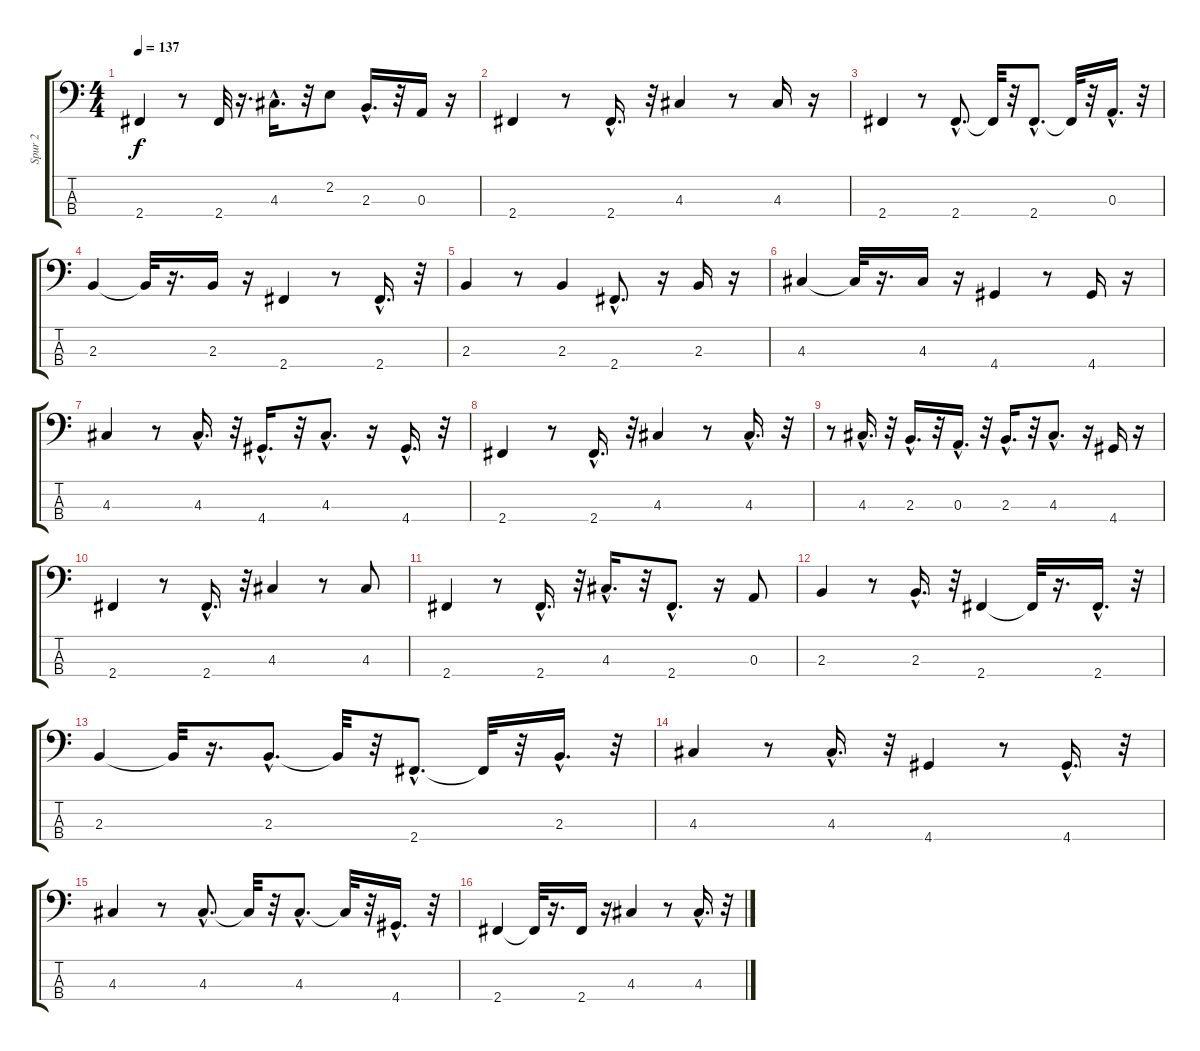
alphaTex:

\track ("Spur 2" "Spur 2") {instrument slapbass1}
\staff {score tabs}
\tuning (G2 D2 A1 E1) {hide}
\ts (4 4)
\tempo 137
\clef f4
\ks c
2.4.4{dy f} r.8 2.4.32 r.16{d} 4.3{hac}.16{d} r.32 2.2.8 2.3{hac}.16{d} r.32 0.3.16 r.16 |
2.4.4 r.8 2.4{hac}.16{d} r.32 4.3.4 r.8 4.3.16 r.16 |
2.4.4 r.8 2.4{hac}.8{d} 2.4{t}.32 r.32 2.4{hac}.8{d} 2.4{t}.32 r.32 0.3{hac}.16{d} r.32 |
2.3.4 2.3{t}.32 r.16{d} 2.3.16 r.16 2.4.4 r.8 2.4{hac}.16{d} r.32 |
2.3.4 r.8 2.3.4 2.4{hac}.8{d} r.16 2.3.16 r.16 |
4.3.4 4.3{t}.32 r.16{d} 4.3.16 r.16 4.4.4 r.8 4.4.16 r.16 |
4.3.4 r.8 4.3{hac}.16{d} r.32 4.4{hac}.16{d} r.32 4.3{hac}.8{d} r.16 4.4{hac}.16{d} r.32 |
2.4.4 r.8 2.4{hac}.16{d} r.32 4.3.4 r.8 4.3{hac}.16{d} r.32 |
r.8 4.3{hac}.16{d} r.32 2.3{hac}.16{d} r.32 0.3{hac}.16{d} r.32 2.3{hac}.16{d} r.32 4.3{hac}.8{d} r.16 4.4.16 r.16 |
2.4.4 r.8 2.4{hac}.16{d} r.32 4.3.4 r.8 4.3.8 |
2.4.4 r.8 2.4{hac}.16{d} r.32 4.3{hac}.16{d} r.32 2.4{hac}.8{d} r.16 0.3.8 |
2.3.4 r.8 2.3{hac}.16{d} r.32 2.4.4 2.4{t}.32 r.16{d} 2.4{hac}.16{d} r.32 |
2.3.4 2.3{t}.32 r.16{d} 2.3{hac}.8{d} 2.3{t}.32 r.32 2.4{hac}.8{d} 2.4{t}.32 r.32 2.3{hac}.16{d} r.32 |
4.3.4 r.8 4.3{hac}.16{d} r.32 4.4.4 r.8 4.4{hac}.16{d} r.32 |
4.3.4 r.8 4.3{hac}.8{d} 4.3{t}.32 r.32 4.3{hac}.8{d} 4.3{t}.32 r.32 4.4{hac}.16{d} r.32 |
2.4.4 2.4{t}.32 r.16{d} 2.4.16 r.16 4.3.4 r.8 4.3{hac}.16{d} r.32
